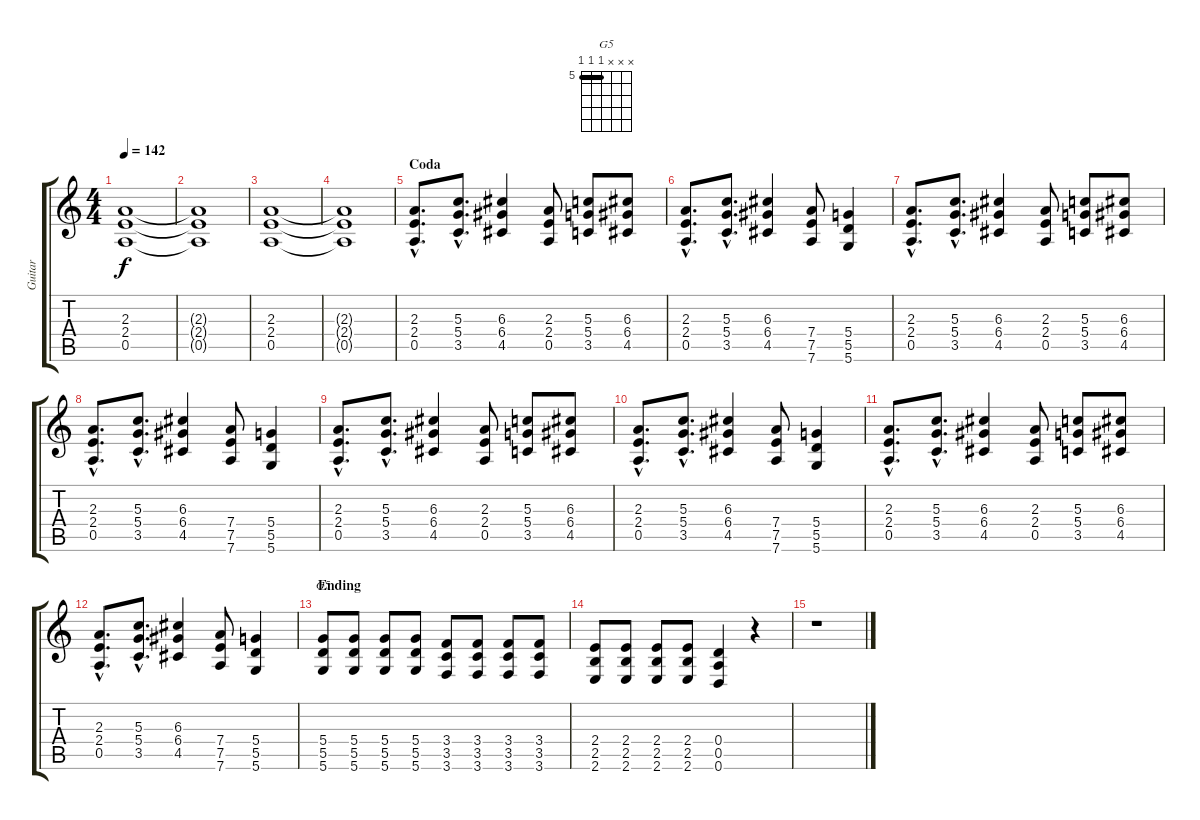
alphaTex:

\track ("Guitar" "Guitar") {instrument distortionguitar}
\staff {score tabs}
\tuning (E4 B3 G3 D3 A2 D2) {hide}
\chord ("G5" x x x 5 5 5) {firstfret 5 barre 5}
\ts (4 4)
\tempo 142
\clef g2
\ks c
(2.3 2.4 0.5).1{dy f} |
(2.3{t} 2.4{t} 0.5{t}).1 |
(2.3 2.4 0.5).1 |
(2.3{t} 2.4{t} 0.5{t}).1 |
\section ("" "Coda")
(2.3{hac} 2.4{hac} 0.5{hac}).8{d} (5.3{hac} 5.4{hac} 3.5{hac}).8{d} (6.3 6.4 4.5).4 (2.3 2.4 0.5).8 (5.3 5.4 3.5).8 (6.3 6.4 4.5).8 |
(2.3{hac} 2.4{hac} 0.5{hac}).8{d} (5.3{hac} 5.4{hac} 3.5{hac}).8{d} (6.3 6.4 4.5).4 (7.4 7.5 7.6).8 (5.4 5.5 5.6).4 |
(2.3{hac} 2.4{hac} 0.5{hac}).8{d} (5.3{hac} 5.4{hac} 3.5{hac}).8{d} (6.3 6.4 4.5).4 (2.3 2.4 0.5).8 (5.3 5.4 3.5).8 (6.3 6.4 4.5).8 |
(2.3{hac} 2.4{hac} 0.5{hac}).8{d} (5.3{hac} 5.4{hac} 3.5{hac}).8{d} (6.3 6.4 4.5).4 (7.4 7.5 7.6).8 (5.4 5.5 5.6).4 |
(2.3{hac} 2.4{hac} 0.5{hac}).8{d} (5.3{hac} 5.4{hac} 3.5{hac}).8{d} (6.3 6.4 4.5).4 (2.3 2.4 0.5).8 (5.3 5.4 3.5).8 (6.3 6.4 4.5).8 |
(2.3{hac} 2.4{hac} 0.5{hac}).8{d} (5.3{hac} 5.4{hac} 3.5{hac}).8{d} (6.3 6.4 4.5).4 (7.4 7.5 7.6).8 (5.4 5.5 5.6).4 |
(2.3{hac} 2.4{hac} 0.5{hac}).8{d} (5.3{hac} 5.4{hac} 3.5{hac}).8{d} (6.3 6.4 4.5).4 (2.3 2.4 0.5).8 (5.3 5.4 3.5).8 (6.3 6.4 4.5).8 |
(2.3{hac} 2.4{hac} 0.5{hac}).8{d} (5.3{hac} 5.4{hac} 3.5{hac}).8{d} (6.3 6.4 4.5).4 (7.4 7.5 7.6).8 (5.4 5.5 5.6).4 |
\section ("" "Ending")
(5.4 5.5 5.6).8{ch "G5"} (5.4 5.5 5.6).8 (5.4 5.5 5.6).8 (5.4 5.5 5.6).8 (3.4 3.5 3.6).8 (3.4 3.5 3.6).8 (3.4 3.5 3.6).8 (3.4 3.5 3.6).8 |
(2.4 2.5 2.6).8 (2.4 2.5 2.6).8 (2.4 2.5 2.6).8 (2.4 2.5 2.6).8 (0.4 0.5 0.6).4 r.4 |
r.1
